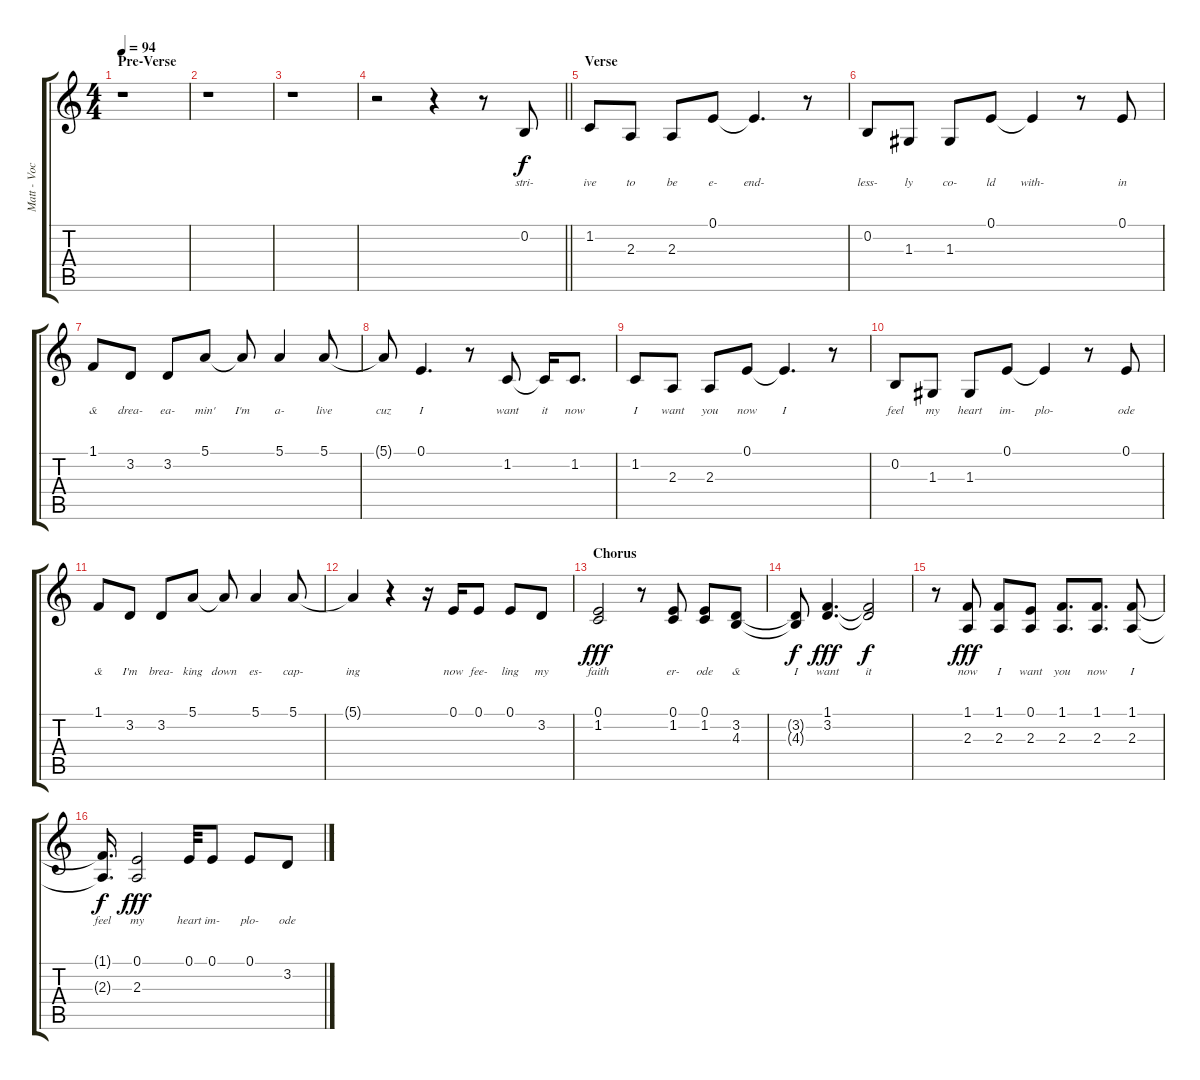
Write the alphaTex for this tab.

\track ("Matt - Vocals" "Matt - Voc") {instrument bassoon}
\staff {score tabs}
\tuning (E4 B3 G3 D3 A2 E2) {hide}
\ts (4 4)
\section ("" "Pre-Verse")
\tempo 94
\clef g2
\ks c
r.1{dy f} |
r.1 |
r.1 |
\barLineRight lightlight
r.2{volume 14} r.4 r.8 0.2.8{lyrics (0 "stri-") lyrics (1 "") lyrics (2 "") lyrics (3 "") lyrics (4 "")} |
\section ("" "Verse")
1.2.8{lyrics (0 "ive") lyrics (1 "") lyrics (2 "") lyrics (3 "") lyrics (4 "")} 2.3.8{lyrics (0 "to") lyrics (1 "") lyrics (2 "") lyrics (3 "") lyrics (4 "")} 2.3.8{lyrics (0 "be") lyrics (1 "") lyrics (2 "") lyrics (3 "") lyrics (4 "")} 0.1.8{lyrics (0 "e-") lyrics (1 "") lyrics (2 "") lyrics (3 "") lyrics (4 "")} 0.1{t}.4{d lyrics (0 "end-") lyrics (1 "") lyrics (2 "") lyrics (3 "") lyrics (4 "")} r.8 |
0.2.8{lyrics (0 "less-") lyrics (1 "") lyrics (2 "") lyrics (3 "") lyrics (4 "")} 1.3.8{lyrics (0 "ly") lyrics (1 "") lyrics (2 "") lyrics (3 "") lyrics (4 "")} 1.3.8{lyrics (0 "co-") lyrics (1 "") lyrics (2 "") lyrics (3 "") lyrics (4 "")} 0.1.8{lyrics (0 "ld") lyrics (1 "") lyrics (2 "") lyrics (3 "") lyrics (4 "")} 0.1{t}.4{lyrics (0 "with-") lyrics (1 "") lyrics (2 "") lyrics (3 "") lyrics (4 "")} r.8 0.1.8{lyrics (0 "in") lyrics (1 "") lyrics (2 "") lyrics (3 "") lyrics (4 "")} |
1.1.8{lyrics (0 "&") lyrics (1 "") lyrics (2 "") lyrics (3 "") lyrics (4 "")} 3.2.8{lyrics (0 "drea-") lyrics (1 "") lyrics (2 "") lyrics (3 "") lyrics (4 "")} 3.2.8{lyrics (0 "ea-") lyrics (1 "") lyrics (2 "") lyrics (3 "") lyrics (4 "")} 5.1.8{lyrics (0 "min'") lyrics (1 "") lyrics (2 "") lyrics (3 "") lyrics (4 "")} 5.1{t}.8{lyrics (0 "I'm") lyrics (1 "") lyrics (2 "") lyrics (3 "") lyrics (4 "")} 5.1.4{lyrics (0 "a-") lyrics (1 "") lyrics (2 "") lyrics (3 "") lyrics (4 "")} 5.1.8{lyrics (0 "live") lyrics (1 "") lyrics (2 "") lyrics (3 "") lyrics (4 "")} |
5.1{t}.8{lyrics (0 "cuz") lyrics (1 "") lyrics (2 "") lyrics (3 "") lyrics (4 "")} 0.1.4{d lyrics (0 "I") lyrics (1 "") lyrics (2 "") lyrics (3 "") lyrics (4 "")} r.8 1.2.8{lyrics (0 "want") lyrics (1 "") lyrics (2 "") lyrics (3 "") lyrics (4 "")} 1.2{t}.16{lyrics (0 "it") lyrics (1 "") lyrics (2 "") lyrics (3 "") lyrics (4 "")} 1.2.8{d lyrics (0 "now") lyrics (1 "") lyrics (2 "") lyrics (3 "") lyrics (4 "")} |
1.2.8{lyrics (0 "I") lyrics (1 "") lyrics (2 "") lyrics (3 "") lyrics (4 "")} 2.3.8{lyrics (0 "want") lyrics (1 "") lyrics (2 "") lyrics (3 "") lyrics (4 "")} 2.3.8{lyrics (0 "you") lyrics (1 "") lyrics (2 "") lyrics (3 "") lyrics (4 "")} 0.1.8{lyrics (0 "now") lyrics (1 "") lyrics (2 "") lyrics (3 "") lyrics (4 "")} 0.1{t}.4{d lyrics (0 "I") lyrics (1 "") lyrics (2 "") lyrics (3 "") lyrics (4 "")} r.8 |
0.2.8{lyrics (0 "feel") lyrics (1 "") lyrics (2 "") lyrics (3 "") lyrics (4 "")} 1.3.8{lyrics (0 "my") lyrics (1 "") lyrics (2 "") lyrics (3 "") lyrics (4 "")} 1.3.8{lyrics (0 "heart") lyrics (1 "") lyrics (2 "") lyrics (3 "") lyrics (4 "")} 0.1.8{lyrics (0 "im-") lyrics (1 "") lyrics (2 "") lyrics (3 "") lyrics (4 "")} 0.1{t}.4{lyrics (0 "plo-") lyrics (1 "") lyrics (2 "") lyrics (3 "") lyrics (4 "")} r.8 0.1.8{lyrics (0 "ode") lyrics (1 "") lyrics (2 "") lyrics (3 "") lyrics (4 "")} |
1.1.8{lyrics (0 "&") lyrics (1 "") lyrics (2 "") lyrics (3 "") lyrics (4 "")} 3.2.8{lyrics (0 "I'm") lyrics (1 "") lyrics (2 "") lyrics (3 "") lyrics (4 "")} 3.2.8{lyrics (0 "brea-") lyrics (1 "") lyrics (2 "") lyrics (3 "") lyrics (4 "")} 5.1.8{lyrics (0 "king") lyrics (1 "") lyrics (2 "") lyrics (3 "") lyrics (4 "")} 5.1{t}.8{lyrics (0 "down") lyrics (1 "") lyrics (2 "") lyrics (3 "") lyrics (4 "")} 5.1.4{lyrics (0 "es-") lyrics (1 "") lyrics (2 "") lyrics (3 "") lyrics (4 "")} 5.1.8{lyrics (0 "cap-") lyrics (1 "") lyrics (2 "") lyrics (3 "") lyrics (4 "")} |
5.1{t}.4{lyrics (0 "ing") lyrics (1 "") lyrics (2 "") lyrics (3 "") lyrics (4 "")} r.4 r.16 0.1.16{lyrics (0 "now") lyrics (1 "") lyrics (2 "") lyrics (3 "") lyrics (4 "")} 0.1.8{lyrics (0 "fee-") lyrics (1 "") lyrics (2 "") lyrics (3 "") lyrics (4 "")} 0.1.8{lyrics (0 "ling") lyrics (1 "") lyrics (2 "") lyrics (3 "") lyrics (4 "")} 3.2.8{lyrics (0 "my") lyrics (1 "") lyrics (2 "") lyrics (3 "") lyrics (4 "")} |
\section ("" "Chorus")
(0.1 1.2).2{lyrics (0 "faith") lyrics (1 "") lyrics (2 "") lyrics (3 "") lyrics (4 "") dy fff volume 16} r.8 (0.1 1.2).8{lyrics (0 "er-") lyrics (1 "") lyrics (2 "") lyrics (3 "") lyrics (4 "")} (0.1 1.2).8{lyrics (0 "ode") lyrics (1 "") lyrics (2 "") lyrics (3 "") lyrics (4 "")} (3.2 4.3).8{lyrics (0 "&") lyrics (1 "") lyrics (2 "") lyrics (3 "") lyrics (4 "")} |
(3.2{t} 4.3{t}).8{lyrics (0 "I") lyrics (1 "") lyrics (2 "") lyrics (3 "") lyrics (4 "") dy f} (1.1 3.2).4{d lyrics (0 "want") lyrics (1 "") lyrics (2 "") lyrics (3 "") lyrics (4 "") dy fff} (1.1{t} 3.2{t}).2{lyrics (0 "it") lyrics (1 "") lyrics (2 "") lyrics (3 "") lyrics (4 "") dy f} |
r.8 (1.1 2.3).8{lyrics (0 "now") lyrics (1 "") lyrics (2 "") lyrics (3 "") lyrics (4 "") dy fff} (1.1 2.3).8{lyrics (0 "I") lyrics (1 "") lyrics (2 "") lyrics (3 "") lyrics (4 "")} (0.1 2.3).8{lyrics (0 "want") lyrics (1 "") lyrics (2 "") lyrics (3 "") lyrics (4 "")} (1.1 2.3).8{d lyrics (0 "you") lyrics (1 "") lyrics (2 "") lyrics (3 "") lyrics (4 "")} (1.1 2.3).8{d lyrics (0 "now") lyrics (1 "") lyrics (2 "") lyrics (3 "") lyrics (4 "")} (1.1 2.3).8{lyrics (0 "I") lyrics (1 "") lyrics (2 "") lyrics (3 "") lyrics (4 "")} |
(1.1{t} 2.3{t}).16{d lyrics (0 "feel") lyrics (1 "") lyrics (2 "") lyrics (3 "") lyrics (4 "") dy f} (0.1 2.3).2{lyrics (0 "my") lyrics (1 "") lyrics (2 "") lyrics (3 "") lyrics (4 "") dy fff} 0.1.32{lyrics (0 "heart") lyrics (1 "") lyrics (2 "") lyrics (3 "") lyrics (4 "")} 0.1.8{lyrics (0 "im-") lyrics (1 "") lyrics (2 "") lyrics (3 "") lyrics (4 "")} 0.1.8{lyrics (0 "plo-") lyrics (1 "") lyrics (2 "") lyrics (3 "") lyrics (4 "")} 3.2.8{lyrics (0 "ode") lyrics (1 "") lyrics (2 "") lyrics (3 "") lyrics (4 "")}
